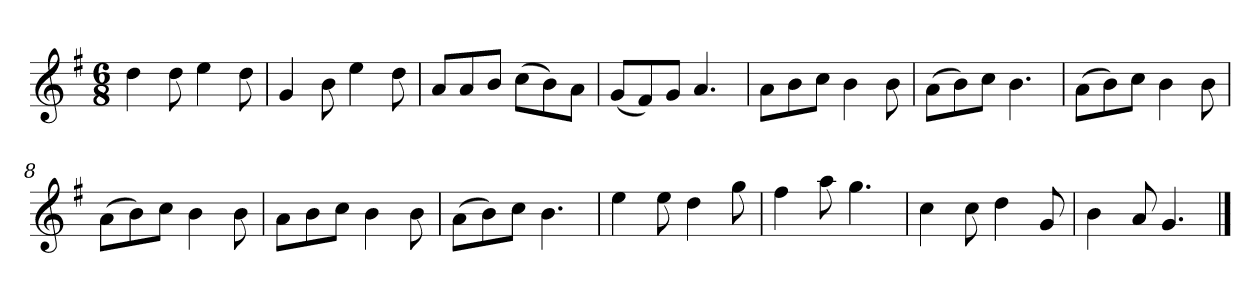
**kern
*part1
*staff1
*k[f#]
*M6/8
*MM120
=1
4dd
8dd
4ee
8dd
=2
4g
8b
4ee
8dd
=3
8aL
8a
8bJ
(8ccL
8b)
8aJ
=4
(8gL
8f#)
8gJ
4.a
=5
8aL
8b
8ccJ
4b
8b
=6
(8aL
8b)
8ccJ
4.b
=7
(8aL
8b)
8ccJ
4b
8b
=8
(8aL
8b)
8ccJ
4b
8b
=9
8aL
8b
8ccJ
4b
8b
=10
(8aL
8b)
8ccJ
4.b
=11
4ee
8ee
4dd
8gg
=12
4ff#
8aa
4.gg
=13
4cc
8cc
4dd
8g
=14
4b
8a
4.g
==
*-
